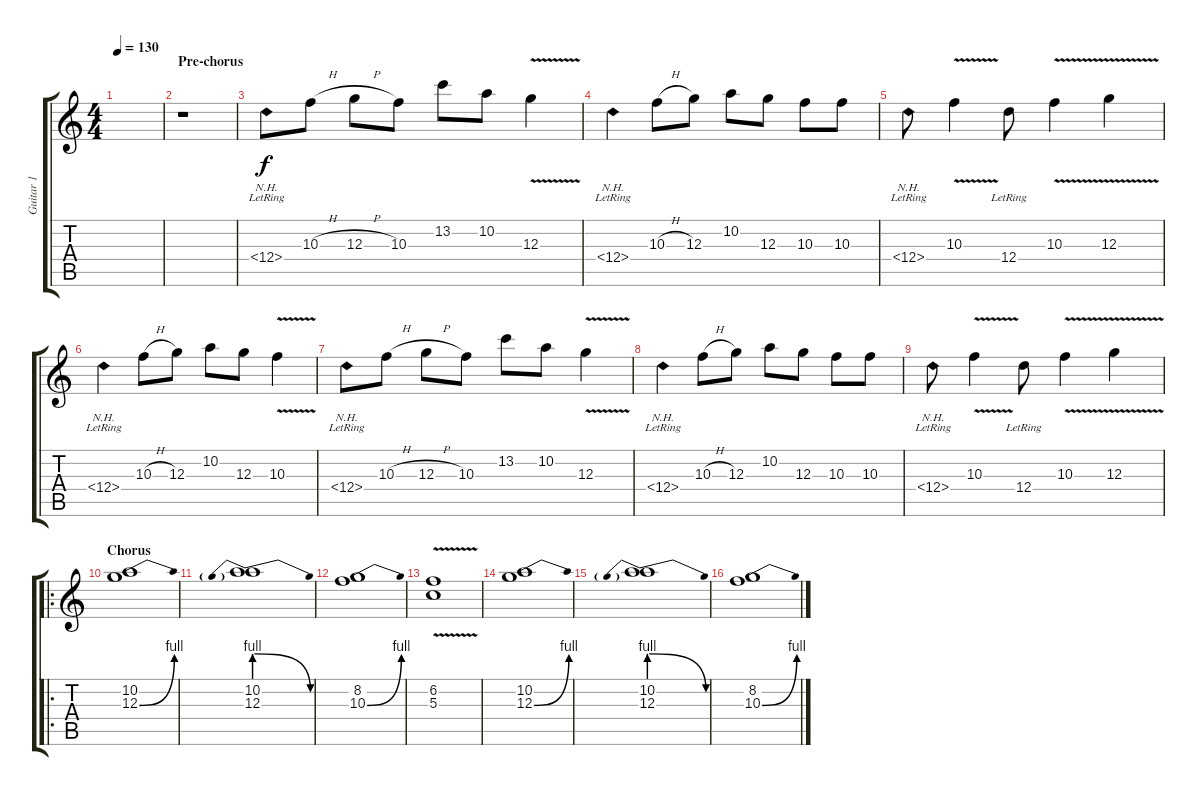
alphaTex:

\track ("Guitar 1" "Guitar 1") {instrument electricguitarjazz}
\staff {score tabs}
\tuning (E4 B3 G3 D3 A2 E2) {hide}
\ts (4 4)
\tempo 130
\clef g2
\ks c
|
\section ("" "Pre-chorus")
r.1{volume 16} |
12.4{nh lr}.8 10.3{h}.8 12.3{h}.8 10.3.8 13.2.8 10.2.8 12.3{v}.4 |
12.4{nh lr}.4 10.3{h}.8 12.3.8 10.2.8 12.3.8 10.3.8 10.3.8 |
12.4{nh lr}.8 10.3{v}.4 12.4{lr}.8 10.3{v}.4 12.3{v}.4 |
12.4{nh lr}.4 10.3{h}.8 12.3.8 10.2.8 12.3.8 10.3{v}.4 |
12.4{nh lr}.8 10.3{h}.8 12.3{h}.8 10.3.8 13.2.8 10.2.8 12.3{v}.4 |
12.4{nh lr}.4 10.3{h}.8 12.3.8 10.2.8 12.3.8 10.3.8 10.3.8 |
12.4{nh lr}.8 10.3{v}.4 12.4{lr}.8 10.3{v}.4 12.3{v}.4 |
\ro
\section ("" "Chorus")
(10.2 12.3{be (bend 0 0 60 4)}).1{volume 12} |
(10.2 12.3{be (prebendrelease 0 4 60 0)}).1 |
(8.2 10.3{be (bend 0 0 60 4)}).1 |
(6.2{v} 5.3{v}).1 |
(10.2 12.3{be (bend 0 0 60 4)}).1 |
(10.2 12.3{be (prebendrelease 0 4 60 0)}).1 |
(8.2 10.3{be (bend 0 0 60 4)}).1
